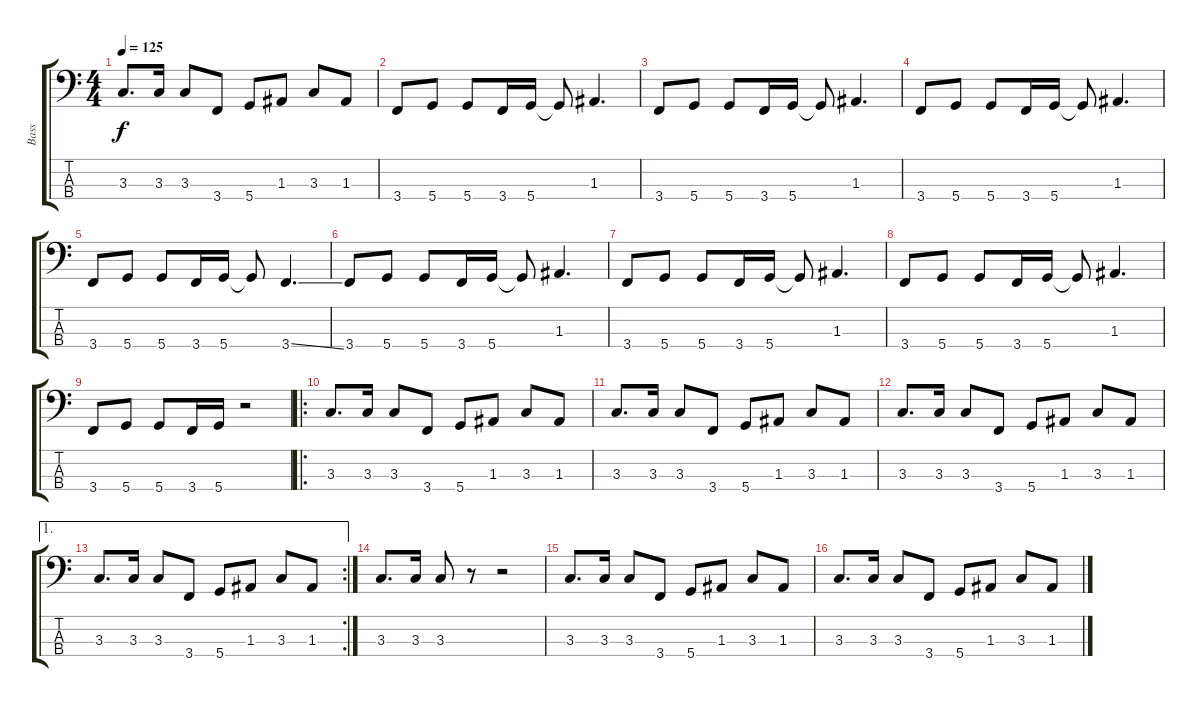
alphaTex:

\track ("Bass" "Bass") {instrument electricbassfinger}
\staff {score tabs}
\tuning (G2 D2 A1 D1) {hide}
\ts (4 4)
\tempo 125
\clef f4
\ks c
3.3.8{d dy f} 3.3.16 3.3.8 3.4.8 5.4.8 1.3.8 3.3.8 1.3.8 |
3.4.8 5.4.8 5.4.8 3.4.16 5.4.16 5.4{t}.8 1.3.4{d} |
3.4.8 5.4.8 5.4.8 3.4.16 5.4.16 5.4{t}.8 1.3.4{d} |
3.4.8 5.4.8 5.4.8 3.4.16 5.4.16 5.4{t}.8 1.3.4{d} |
3.4.8 5.4.8 5.4.8 3.4.16 5.4.16 5.4{t}.8 3.4{ss}.4{d} |
3.4.8 5.4.8 5.4.8 3.4.16 5.4.16 5.4{t}.8 1.3.4{d} |
3.4.8 5.4.8 5.4.8 3.4.16 5.4.16 5.4{t}.8 1.3.4{d} |
3.4.8 5.4.8 5.4.8 3.4.16 5.4.16 5.4{t}.8 1.3.4{d} |
3.4.8 5.4.8 5.4.8 3.4.16 5.4.16 r.2 |
\ro
3.3.8{d} 3.3.16 3.3.8 3.4.8 5.4.8 1.3.8 3.3.8 1.3.8 |
3.3.8{d} 3.3.16 3.3.8 3.4.8 5.4.8 1.3.8 3.3.8 1.3.8 |
3.3.8{d} 3.3.16 3.3.8 3.4.8 5.4.8 1.3.8 3.3.8 1.3.8 |
\ae 1
\rc 2
3.3.8{d} 3.3.16 3.3.8 3.4.8 5.4.8 1.3.8 3.3.8 1.3.8 |
3.3.8{d} 3.3.16 3.3.8 r.8 r.2 |
3.3.8{d} 3.3.16 3.3.8 3.4.8 5.4.8 1.3.8 3.3.8 1.3.8 |
3.3.8{d} 3.3.16 3.3.8 3.4.8 5.4.8 1.3.8 3.3.8 1.3.8
